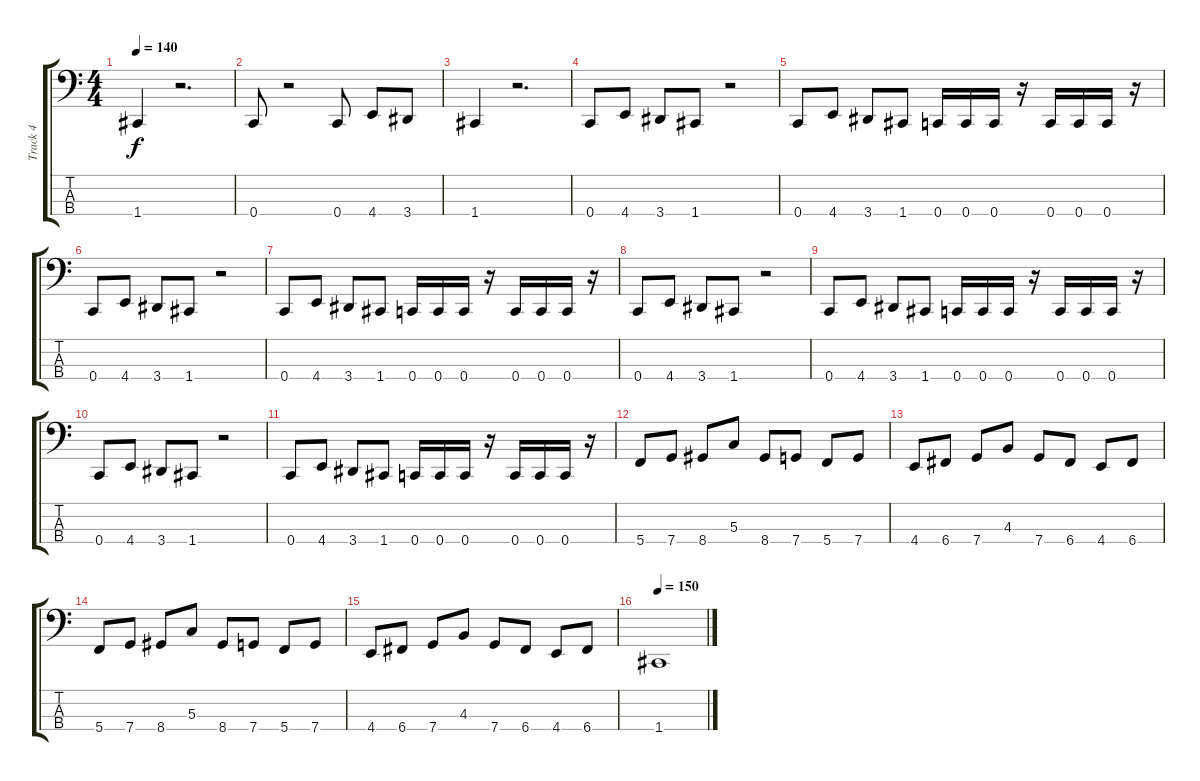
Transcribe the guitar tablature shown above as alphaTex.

\track ("Track 4" "Track 4") {instrument electricbassfinger}
\staff {score tabs}
\tuning (F2 C2 G1 C1) {hide}
\ts (4 4)
\tempo 140
\clef f4
\ks c
1.4.4{dy f} r.2{d} |
0.4.8 r.2 0.4.8 4.4.8 3.4.8 |
1.4.4 r.2{d} |
0.4.8 4.4.8 3.4.8 1.4.8 r.2 |
0.4.8 4.4.8 3.4.8 1.4.8 0.4.16 0.4.16 0.4.16 r.16 0.4.16 0.4.16 0.4.16 r.16 |
0.4.8 4.4.8 3.4.8 1.4.8 r.2 |
0.4.8 4.4.8 3.4.8 1.4.8 0.4.16 0.4.16 0.4.16 r.16 0.4.16 0.4.16 0.4.16 r.16 |
0.4.8 4.4.8 3.4.8 1.4.8 r.2 |
0.4.8 4.4.8 3.4.8 1.4.8 0.4.16 0.4.16 0.4.16 r.16 0.4.16 0.4.16 0.4.16 r.16 |
0.4.8 4.4.8 3.4.8 1.4.8 r.2 |
0.4.8 4.4.8 3.4.8 1.4.8 0.4.16 0.4.16 0.4.16 r.16 0.4.16 0.4.16 0.4.16 r.16 |
5.4.8 7.4.8 8.4.8 5.3.8 8.4.8 7.4.8 5.4.8 7.4.8 |
4.4.8 6.4.8 7.4.8 4.3.8 7.4.8 6.4.8 4.4.8 6.4.8 |
5.4.8 7.4.8 8.4.8 5.3.8 8.4.8 7.4.8 5.4.8 7.4.8 |
4.4.8 6.4.8 7.4.8 4.3.8 7.4.8 6.4.8 4.4.8 6.4.8 |
\tempo 150
1.4.1
